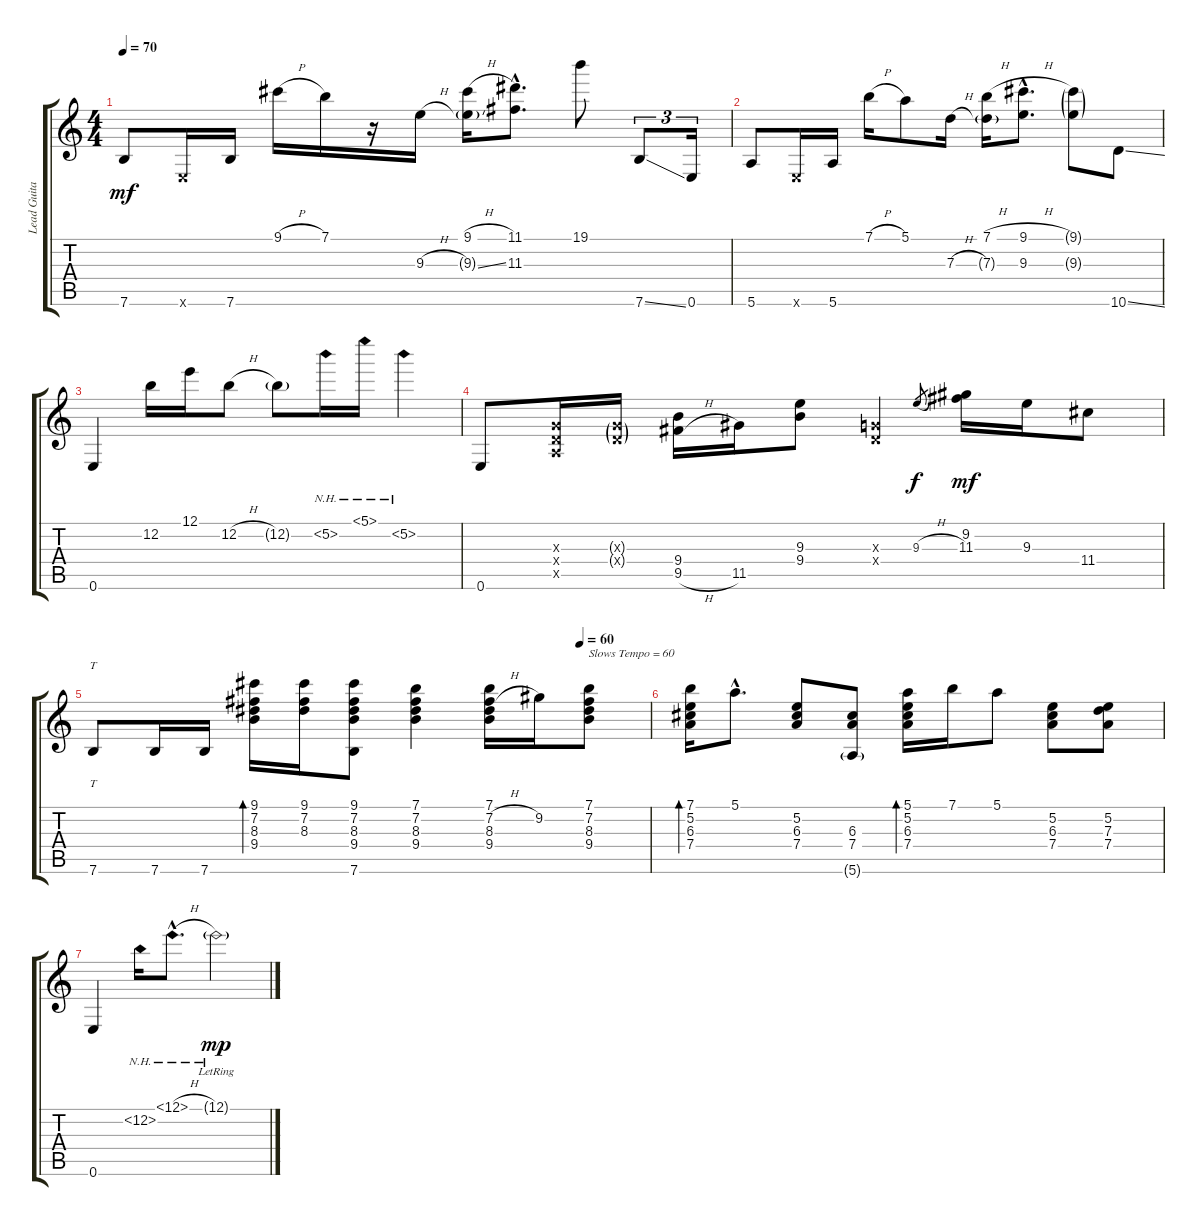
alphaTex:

\track ("Lead Guitar" "Lead Guita") {instrument acousticguitarsteel}
\staff {score tabs}
\tuning (E4 B3 G3 D3 A2 E2) {hide}
\ts (4 4)
\tempo 70
\clef g2
\ks c
7.6.8{dy mf} 0.6{x}.16 7.6.16 9.1{h}.16 7.1.16 r.16 9.3{h}.16 (9.1{h} 9.3{ss g}).16 (11.1{hac} 11.3{hac}).8{d} 19.1.8 7.6{ss}.8{tu (3 2)} 0.6.16{tu (3 2)} |
5.6.8 0.6{x}.16 5.6.16 7.1{h}.16 5.1.8 7.3{h}.16 (7.1{h} 7.3{g}).16 (9.1{h hac} 9.3{hac}).8{d} (9.1{g} 9.3{g}).8 10.6{ss}.8 |
0.6.4 12.2.16 12.1.16 12.2{h}.8 12.2{g}.8 5.2{nh}.16 5.1{nh}.16 5.2{nh}.4 |
0.6.8 (0.3{x} 0.4{x} 0.5{x}).16 (0.3{g x} 0.4{g x}).16 (9.4 9.5{h}).16 11.5.16 (9.3 9.4).8 (0.3{x} 0.4{x}).4 9.3{h}.8{gr dy f} (9.2 11.3).16{dy mf} 9.3.16 11.4.8 |
\tempo (60 0.875)
7.6.8{tt} 7.6.16 7.6.16 (9.1 7.2 8.3 9.4).16{bd 240} (9.1 7.2 8.3).16 (9.1 7.2 8.3 9.4 7.6).8 (7.1 7.2 8.3 9.4).4 (7.1 7.2{h} 8.3 9.4).16 9.2.16 (7.1 7.2 8.3 9.4).8{txt "Slows Tempo = 60"} |
(7.1 5.2 6.3 7.4).16{bd 240} 5.1{hac}.8{d} (5.2 6.3 7.4).8 (6.3 7.4 5.6{g}).8 (5.1 5.2 6.3 7.4).16{bd 240} 7.1.16 5.1.8 (5.2 6.3 7.4).8 (5.2 7.3 7.4).8 |
0.6.4 12.2{nh}.16 12.1{nh h hac}.8{d} 12.1{nh g lr}.2{dy mp}
